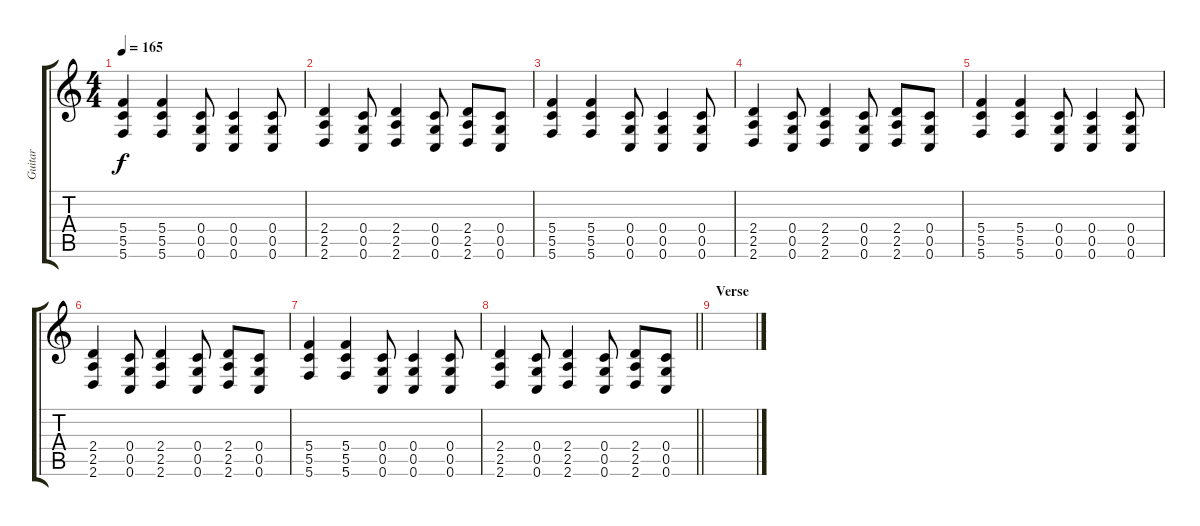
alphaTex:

\track ("Guitar" "Guitar") {instrument overdrivenguitar}
\staff {score tabs}
\tuning (D4 A3 F3 C3 G2 C2) {hide}
\ts (4 4)
\tempo 165
\clef g2
\ks c
(5.4 5.5 5.6).4{dy f} (5.4 5.5 5.6).4 (0.4 0.5 0.6).8 (0.4 0.5 0.6).4 (0.4 0.5 0.6).8 |
(2.4 2.5 2.6).4 (0.4 0.5 0.6).8 (2.4 2.5 2.6).4 (0.4 0.5 0.6).8 (2.4 2.5 2.6).8 (0.4 0.5 0.6).8 |
(5.4 5.5 5.6).4 (5.4 5.5 5.6).4 (0.4 0.5 0.6).8 (0.4 0.5 0.6).4 (0.4 0.5 0.6).8 |
(2.4 2.5 2.6).4 (0.4 0.5 0.6).8 (2.4 2.5 2.6).4 (0.4 0.5 0.6).8 (2.4 2.5 2.6).8 (0.4 0.5 0.6).8 |
(5.4 5.5 5.6).4 (5.4 5.5 5.6).4 (0.4 0.5 0.6).8 (0.4 0.5 0.6).4 (0.4 0.5 0.6).8 |
(2.4 2.5 2.6).4 (0.4 0.5 0.6).8 (2.4 2.5 2.6).4 (0.4 0.5 0.6).8 (2.4 2.5 2.6).8 (0.4 0.5 0.6).8 |
(5.4 5.5 5.6).4 (5.4 5.5 5.6).4 (0.4 0.5 0.6).8 (0.4 0.5 0.6).4 (0.4 0.5 0.6).8 |
\barLineRight lightlight
(2.4 2.5 2.6).4 (0.4 0.5 0.6).8 (2.4 2.5 2.6).4 (0.4 0.5 0.6).8 (2.4 2.5 2.6).8 (0.4 0.5 0.6).8 |
\section ("" "Verse")
